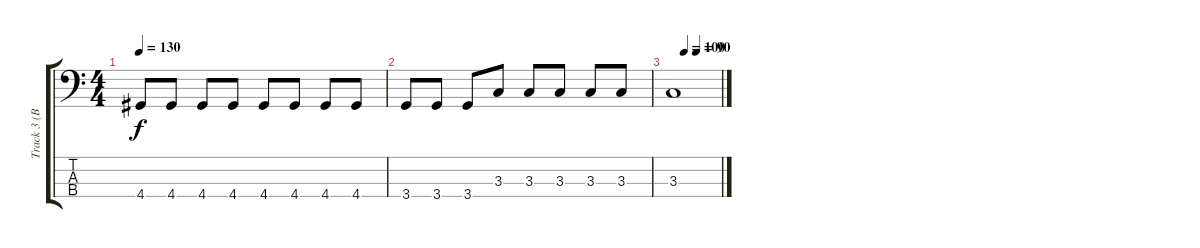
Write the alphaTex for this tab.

\track ("Track 3 (Bass)" "Track 3 (B") {instrument electricbasspick}
\staff {score tabs}
\tuning (G2 D2 A1 E1) {hide}
\ts (4 4)
\tempo 130
\clef f4
\ks c
4.4.8{dy f} 4.4.8 4.4.8 4.4.8 4.4.8 4.4.8 4.4.8 4.4.8 |
3.4.8 3.4.8 3.4.8 3.3.8 3.3.8 3.3.8 3.3.8 3.3.8 |
\tempo (100 0.25)
\tempo (90 0.5)
3.3.1
